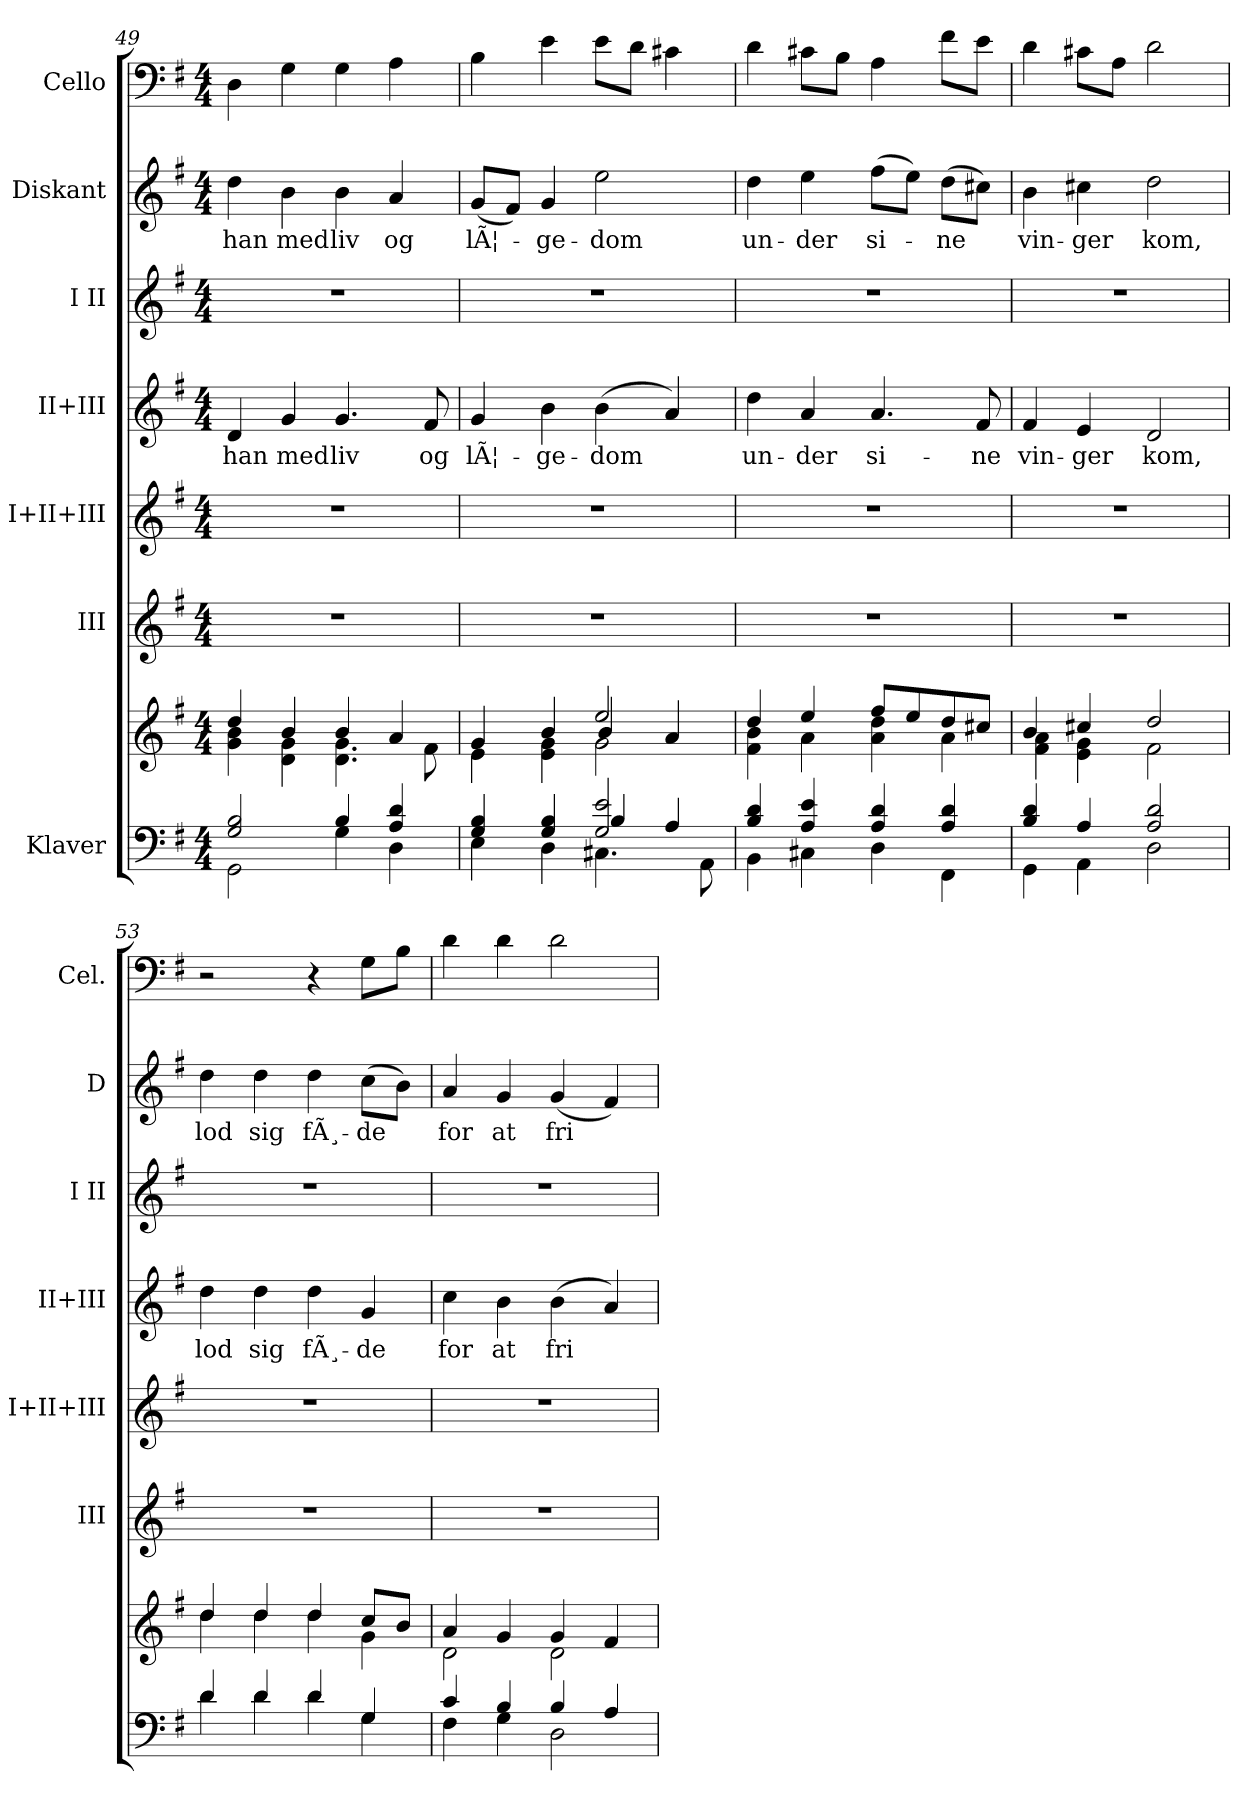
**kern	**kern	**kern	**kern	**kern	**text	**kern	**kern	**text	**kern
*part7	*part7	*part6	*part5	*part4	*part4	*part3	*part2	*part2	*part1
*staff8	*staff7	*staff6	*staff5	*staff4	*staff4	*staff3	*staff2	*staff2	*staff1
*I"Klaver	*	*I"III	*I"I+II+III	*I"II+III	*	*I"I II	*I"Diskant	*	*I"Cello
*	*	*I'III	*I'I+II+III	*I'II+III	*	*I'I II	*I'D	*	*I'Cel.
*clefF4	*clefG2	*clefG2	*clefG2	*clefG2	*	*clefG2	*clefG2	*	*clefF4
*k[f#]	*k[f#]	*k[f#]	*k[f#]	*k[f#]	*	*k[f#]	*k[f#]	*	*k[f#]
*M4/4	*M4/4	*M4/4	*M4/4	*M4/4	*	*M4/4	*M4/4	*	*M4/4
=49	=49	=49	=49	=49	=49	=49	=49	=49	=49
*^	*^	*	*	*	*	*	*	*	*
2G/ 2B/	2GG\	4dd/	4g\ 4b\	1r	1r	4d/	han	1r	4dd\	han	4D\
.	.	4b/	4d\ 4g\	.	.	4g/	med	.	4b\	med	4G\
4B/	4G\	4b/	4.d\ 4.g\	.	.	4.g/	liv	.	4b\	liv	4G\
4A/ 4d/	4D\	4a/	.	.	.	.	.	.	4a/	og	4A\
.	.	.	8f#\	.	.	8f#/	og	.	.	.	.
!!LO:PB:g=z
=50	=50	=50	=50	=50	=50	=50	=50	=50	=50	=50	=50
*	*^	*	*^	*	*	*	*	*	*	*	*
4G/ 4B/	4E\	2ryy	4g/	4e\	2ryy	1r	1r	4g/	lÃ¦-	1r	(<8g/L	lÃ¦-	4B\
.	.	.	.	.	.	.	.	.	.	.	8f#/J)	.	.
4G/ 4B/	4D\	.	4b/	4e\ 4g\	.	.	.	4b\	-ge-	.	4g/	-ge-	4e\
2G/ 2e/	4.C#X\	4B/	2ee/	2g\	4b/	.	.	(>4b\	-dom	.	2ee\	-dom	8e\L
.	.	.	.	.	.	.	.	.	.	.	.	.	8d\J
.	.	4A/	.	.	4a/	.	.	4a/)	.	.	.	.	4c#X\
.	8AA\	.	.	.	.	.	.	.	.	.	.	.	.
*	*v	*v	*	*	*	*	*	*	*	*	*	*	*
*	*	*	*v	*v	*	*	*	*	*	*	*	*
=51	=51	=51	=51	=51	=51	=51	=51	=51	=51	=51	=51
4B/ 4d/	4BB\	4dd/	4f#\ 4b\	1r	1r	4dd\	un-	1r	4dd\	un-	4d\
4A/ 4e/	4C#X\	4ee/	4a\	.	.	4a/	-der	.	4ee\	-der	8c#X\L
.	.	.	.	.	.	.	.	.	.	.	8B\J
4A/ 4d/	4D\	8ff#/L	4a\ 4dd\	.	.	4.a/	si-	.	(>8ff#\L	si-	4A\
.	.	8ee/	.	.	.	.	.	.	8ee\J)	.	.
4A/ 4d/	4FF#\	8dd/	4a\	.	.	.	.	.	(>8dd\L	-ne	8f#\L
.	.	8cc#X/J	.	.	.	8f#/	-ne	.	8cc#X\J)	.	8e\J
=52	=52	=52	=52	=52	=52	=52	=52	=52	=52	=52	=52
4B/ 4d/	4GG\	4b/	4f#\ 4a\	1r	1r	4f#/	vin-	1r	4b\	vin-	4d\
4A/	4AA\	4cc#X/	4e\ 4g\	.	.	4e/	-ger	.	4cc#X\	-ger	8c#X\L
.	.	.	.	.	.	.	.	.	.	.	8A\J
2A/ 2d/	2D\	2dd/	2f#\	.	.	2d/	kom,	.	2dd\	kom,	2d\
=53	=53	=53	=53	=53	=53	=53	=53	=53	=53	=53	=53
4d/	4d\	4dd/	4dd\	1r	1r	4dd\	lod	1r	4dd\	lod	2r
4d/	4d\	4dd/	4dd\	.	.	4dd\	sig	.	4dd\	sig	.
4d/	4d\	4dd/	4dd\	.	.	4dd\	fÃ¸-	.	4dd\	fÃ¸-	4r
4G/	4G\	8cc/L	4g\	.	.	4g/	-de	.	(>8cc\L	-de	8G\L
.	.	8b/J	.	.	.	.	.	.	8b\J)	.	8B\J
=54	=54	=54	=54	=54	=54	=54	=54	=54	=54	=54	=54
4c/	4F#\	4a/	2d\	1r	1r	4cc\	for	1r	4a/	for	4d\
4B/	4G\	4g/	.	.	.	4b\	at	.	4g/	at	4d\
4B/	2D\	4g/	2d\	.	.	(>4b\	fri	.	(<4g/	fri	2d\
4A/	.	4f#/	.	.	.	4a/)	.	.	4f#/)	.	.
*v	*v	*	*	*	*	*	*	*	*	*	*
*	*v	*v	*	*	*	*	*	*	*	*
=	=	=	=	=	=	=	=	=	=
*-	*-	*-	*-	*-	*-	*-	*-	*-	*-
